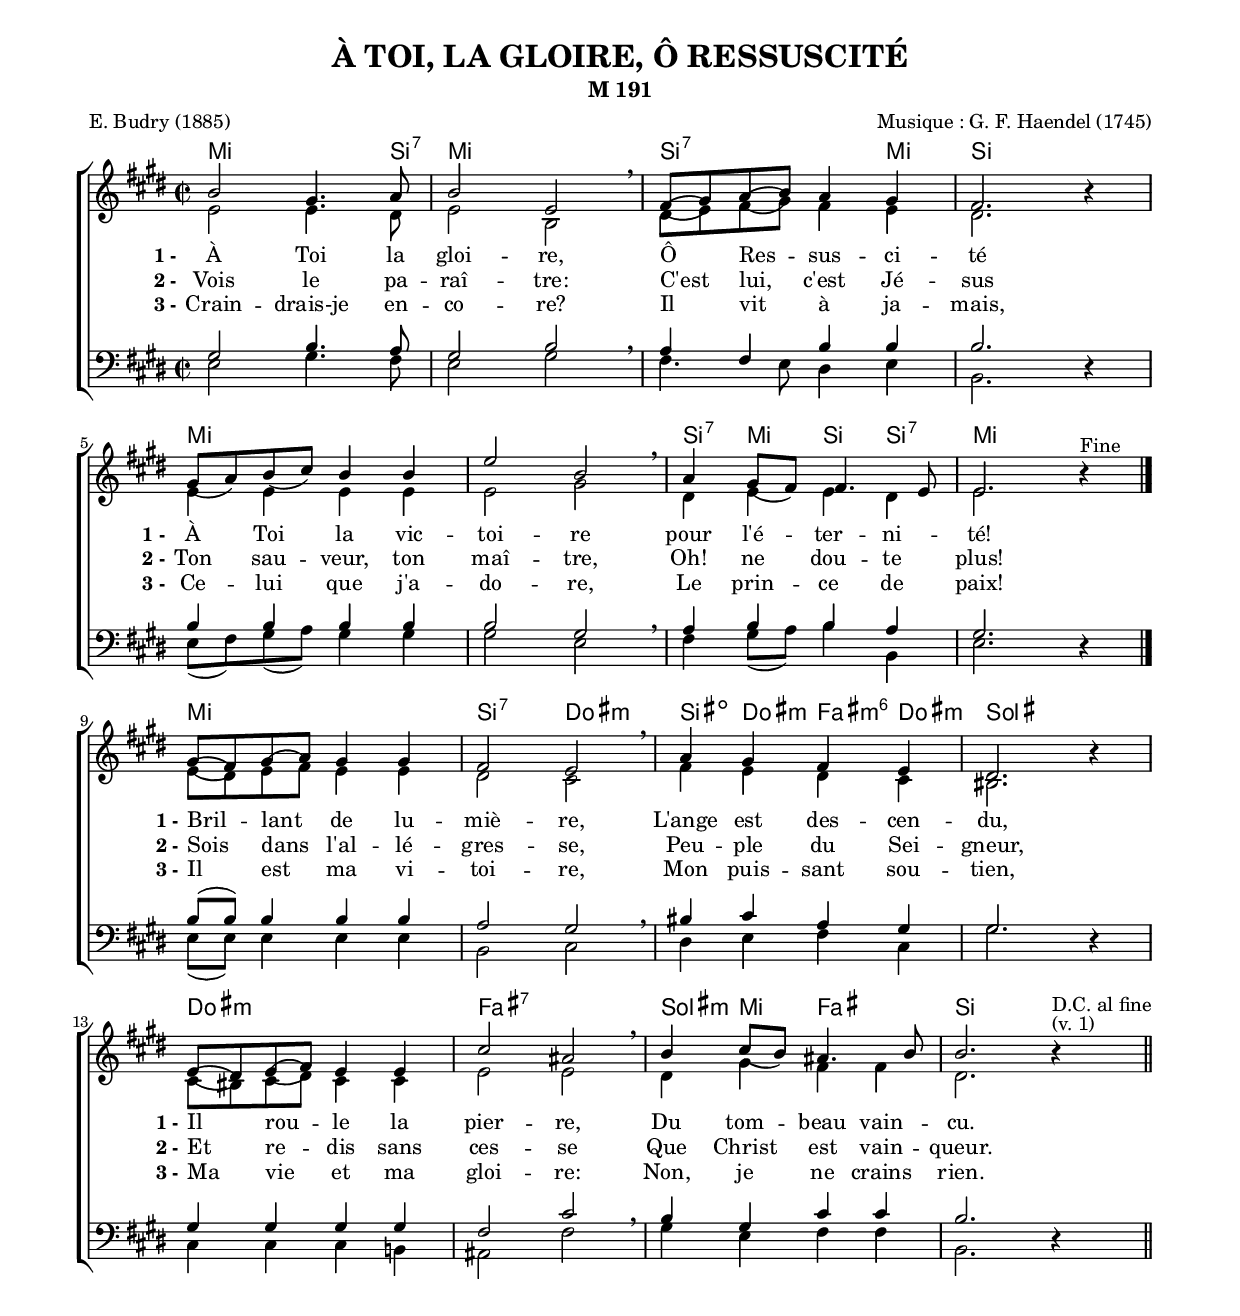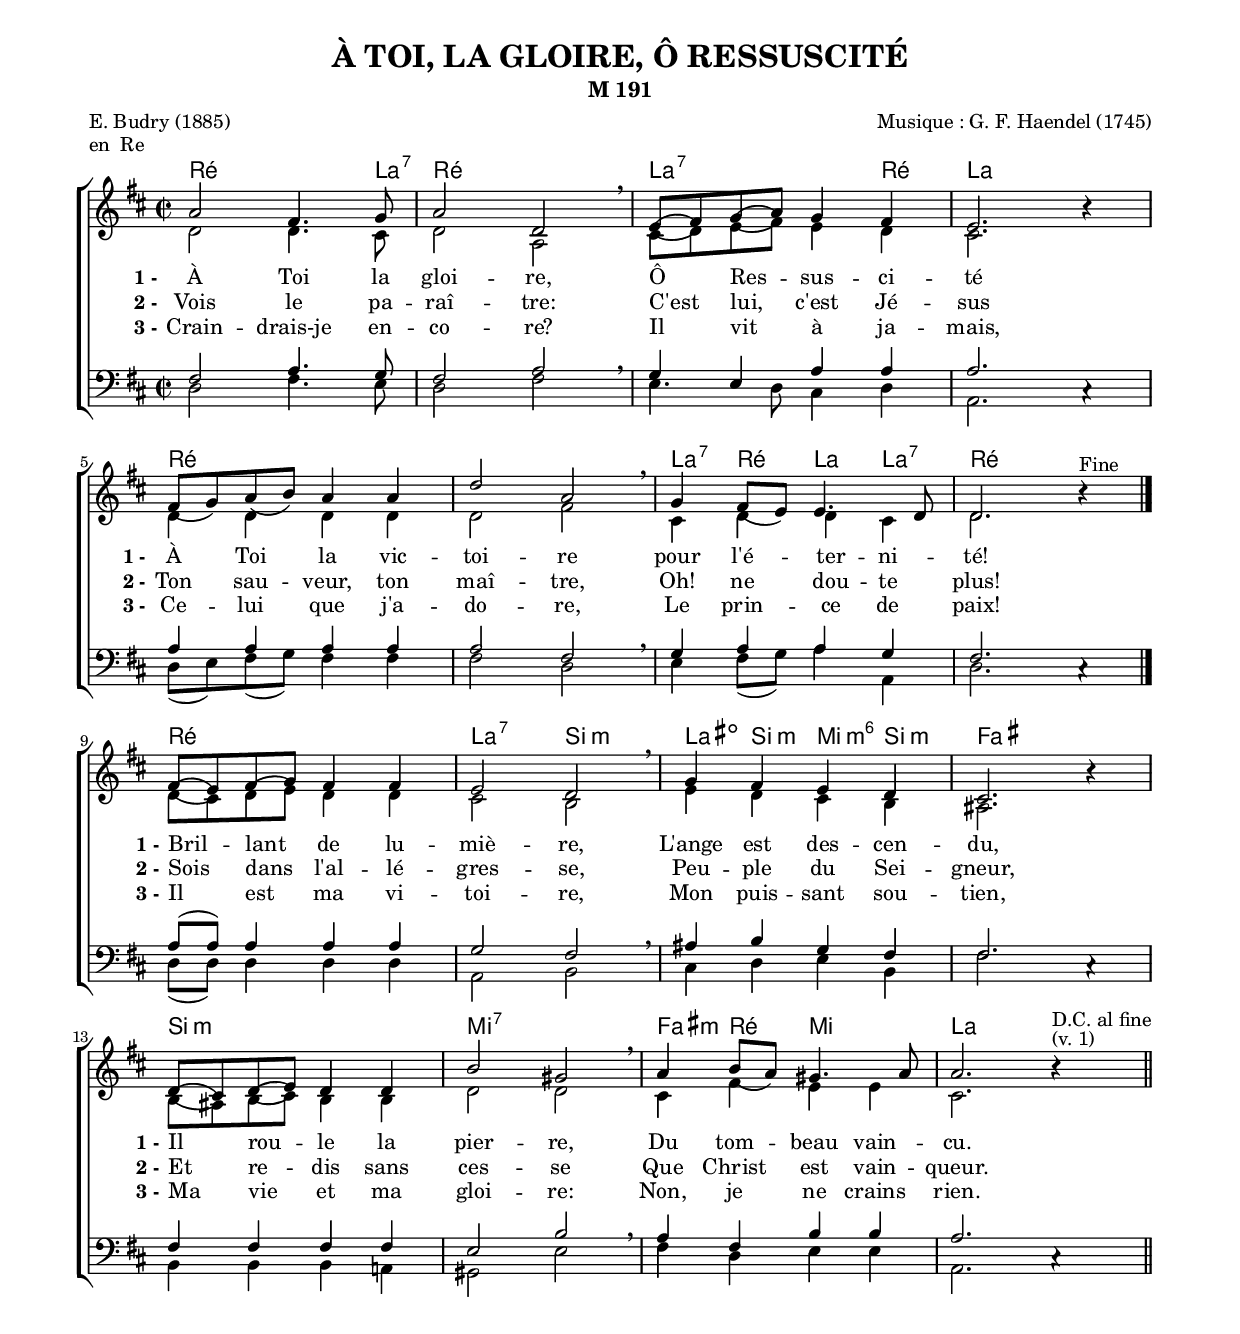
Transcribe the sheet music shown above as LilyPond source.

\version "2.24.4"

\include "italiano.ly"
#(set-global-staff-size 17)


\header {
  title = "À TOI, LA GLOIRE, Ô RESSUSCITÉ"
  subtitle = "M 191"
  composer = "Musique : G. F. Haendel (1745)"
  poet = "E. Budry (1885)"
}

suffixes = #(list "Mi" "Mib" "Ré")

% transposition - variables
%
%
% tonalite = mi	suffix = "Mi"
% tonalite = mib 	suffix = "Mib"
tonalite = re	suffix = "Re"

%

\paper {
    indent=0\mm
    left-margin = 15\mm
    top-margin = 15\mm
    right-margin = 15\mm
    % output-filename = "A-toi-la-gloire_"
  }
  
music = {
  << % début du bloc musical à tranposer
    
  
    
    \new ChordNames {
    \frenchChords
    \chordmode { \set chordChanges = ##t
      mi2.. si8:7 mi1 si2.:7 mi4 si1
      mi1 mi1 si4:7 mi si si:7 mi1
      mi si2:7 dod:m sid4:dim dod:m fad:m6 dod:m sold1
      dod:m fad:7 sold4:m mi fad2 si1
    }
    }
    
    \new ChoirStaff 
    <<
      \new Staff 
      << 
        \time 2/2 \key mi \major
        \relative do''
        \new Voice = "soprano" {
        \stemUp
        si2 sold4. la8 si2 mi, fad8 (sold) la (si) la4 sold fad2. r4 \break
        sold8 (la) si (dod) si4 si mi2 si \breathe la4 sold8 (fad) fad4. mi8 mi2. r4 ^\markup "Fine"
        \bar "|." \break 
        sold8 (fad) sold la sold4 sold fad2 mi \breathe la4 sold fad mi red2. r4 \break
        mi8 (red) mi (fad) mi4 mi dod'2 lad \breathe si4 dod8 (si) lad4. si8 si2. 
        r4 ^\markup "(v. 1)" ^\markup "D.C. al fine" \bar "||"
        }
        
        \\
        \relative do'
        \new Voice = "alto" {
        \stemDown
        mi2 mi4. red8 mi2 si \breathe red8 (mi) fad (sold) fad4 mi red2. s4
        mi4 mi mi mi mi2 sold red4 mi mi red mi2. s4
        mi8 (red) mi (fad) mi4 mi red2 dod fad4 mi red dod sid2. s4
        dod8 (sid) dod (red) dod4 dod mi2 mi red4 sold fad fad red2. s4
        }
      >>
      
      % lyrics
      
      \new Lyrics  \lyricsto "alto" {
      \set stanza = "1 -" À Toi la gloi -- re, Ô Res -- sus -- ci -- té
      \set stanza = "1 -" À Toi la vic -- toi -- re pour l'é -- ter -- ni -- té!
      \set stanza = "1 -" Bril -- lant de lu -- miè -- re, L'ange est des -- cen -- du,
      \set stanza = "1 -" Il rou -- le la pier -- re, Du tom -- beau vain -- cu.
      }
      
      \new Lyrics  \lyricsto "alto" {
      \set stanza = "2 -" Vois le pa -- raî -- tre: C'est lui, c'est Jé -- sus
      \set stanza = "2 -" Ton sau -- veur, ton maî -- tre, Oh! ne dou -- te plus!
      \set stanza = "2 -" Sois dans l'al -- lé -- gres -- se, Peu -- ple du Sei -- gneur,
      \set stanza = "2 -" Et re -- dis sans ces -- se Que Christ est vain -- queur.
      }
      
      \new Lyrics  \lyricsto "alto" {
      \set stanza = "3 -" Crain -- drais-je en -- co -- re? Il vit à ja -- mais,
      \set stanza = "3 -" Ce -- lui que j'a -- do -- re, Le prin -- ce de paix!
      \set stanza = "3 -" Il est ma vi -- toi -- re, Mon puis -- sant sou -- tien,
      \set stanza = "3 -" Ma vie et ma gloi -- re: Non, je ne crains rien.
      }
      
      \new Staff { \clef bass \key mi \major
      <<
        \relative do'
        {
        \stemUp
        sold2 si4. la8 sold2 si \breathe la4 fad si si si2. re,4\rest
        si' si si si si2 sold \breathe la4 si si la sold2. s4
        si8 (si) si4 si si la2 sold \breathe sid4 dod la sold sold2. re4\rest
        sold4 sold sold sold fad2 dod' \breathe si4 sold dod dod si2. s4
        }
        \\
        \relative do
        {
        \stemDown
        mi2 sold4. fad8 mi2 sold fad4. mi8 red4 mi si2. s4
        mi8 (fad) sold (la) sold4 sold sold2 mi fad4 sold8 (la) si4 si, mi2. re4\rest
        mi8 (mi) mi4 mi mi si2 dod red4 mi fad dod sold'2. s4
        dod, dod  dod si! lad2 fad' sold4 mi fad fad si,2. re4\rest
        }
      >>
      }
    >>
  
  >>  % fin du bloc musical à tranposer
}

\book {
  
  \bookOutputName "A-toi-la-gloire" 
  \bookOutputSuffix \suffix

  \markup {"en " \suffix}
  
  \transpose mi \tonalite
  
  \music
  
  
% fin du bloc book
}

\score {
  \music
  \layout { }
  \midi { }
}


